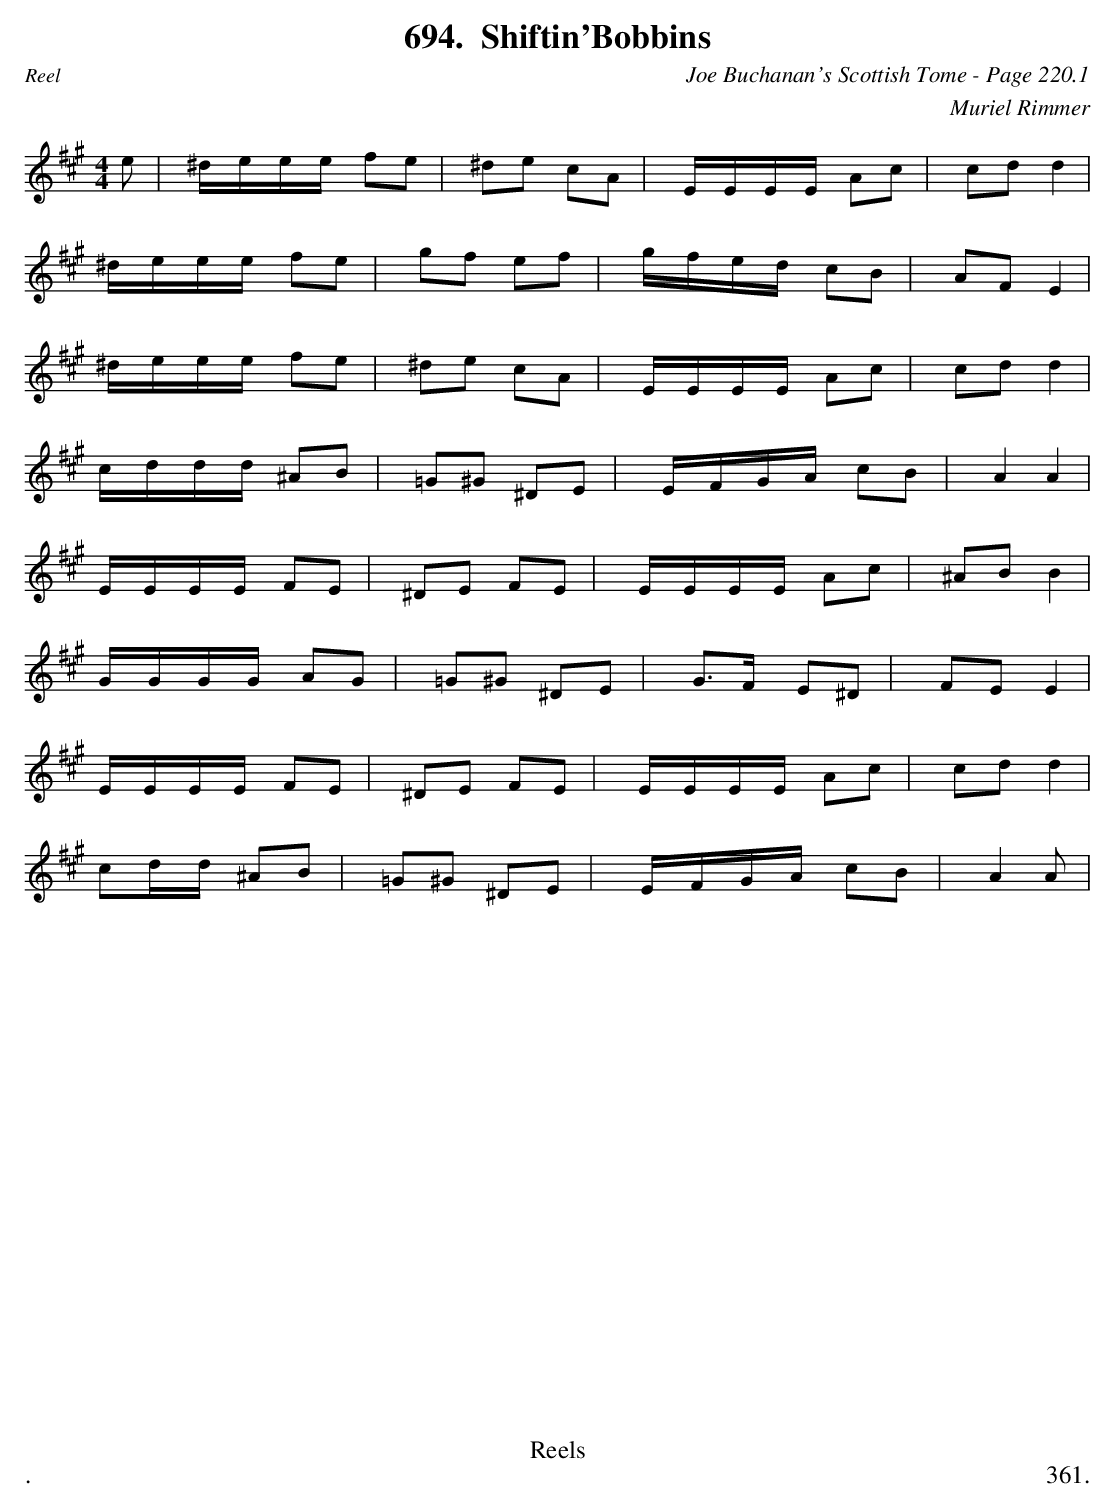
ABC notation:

X:1
T:Shiftin'Bobbins
C:Joe Buchanan's Scottish Tome - Page 220.1
C:Muriel Rimmer
L:1/8
M:4/4
K:A
e | ^d/e/e/e/ fe | ^de cA | E/E/E/E/ Ac | cd d2 |
^d/e/e/e/ fe | gf ef | g/f/e/d/ cB | AF E2 |
^d/e/e/e/ fe | ^de cA | E/E/E/E/ Ac | cd d2 |
c/d/d/d/ ^AB | =G^G ^DE | E/F/G/A/ cB | A2 A2 |
E/E/E/E/ FE | ^DE FE | E/E/E/E/ Ac | ^AB B2 |
G/G/G/G/ AG | =G^G ^DE | G>F E^D | FE E2 |
E/E/E/E/ FE | ^DE FE | E/E/E/E/ Ac | cd d2 |
cd/d/ ^AB | =G^G ^DE | E/F/G/A/ cB | A2 A |
